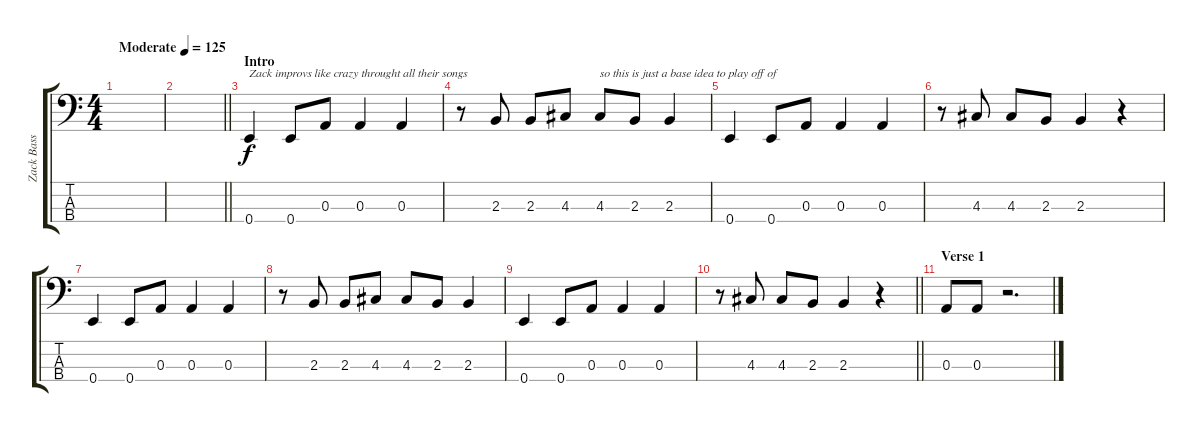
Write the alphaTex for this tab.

\track ("Zack Bass" "Zack Bass") {instrument electricbassfinger}
\staff {score tabs}
\tuning (G2 D2 A1 E1) {hide}
\ts (4 4)
\tempo (125 "Moderate")
\clef f4
\ks c
|
\barLineRight lightlight
|
\section ("" "Intro")
0.4.4{txt "Zack improvs like crazy throught all their songs"} 0.4.8 0.3.8 0.3.4 0.3.4 |
r.8 2.3.8 2.3.8 4.3.8 4.3.8{txt "so this is just a base idea to play off of"} 2.3.8 2.3.4 |
0.4.4 0.4.8 0.3.8 0.3.4 0.3.4 |
r.8 4.3.8 4.3.8 2.3.8 2.3.4 r.4 |
0.4.4 0.4.8 0.3.8 0.3.4 0.3.4 |
r.8 2.3.8 2.3.8 4.3.8 4.3.8 2.3.8 2.3.4 |
0.4.4 0.4.8 0.3.8 0.3.4 0.3.4 |
\barLineRight lightlight
r.8 4.3.8 4.3.8 2.3.8 2.3.4 r.4 |
\section ("" "Verse 1")
0.3.8 0.3.8 r.2{d}
